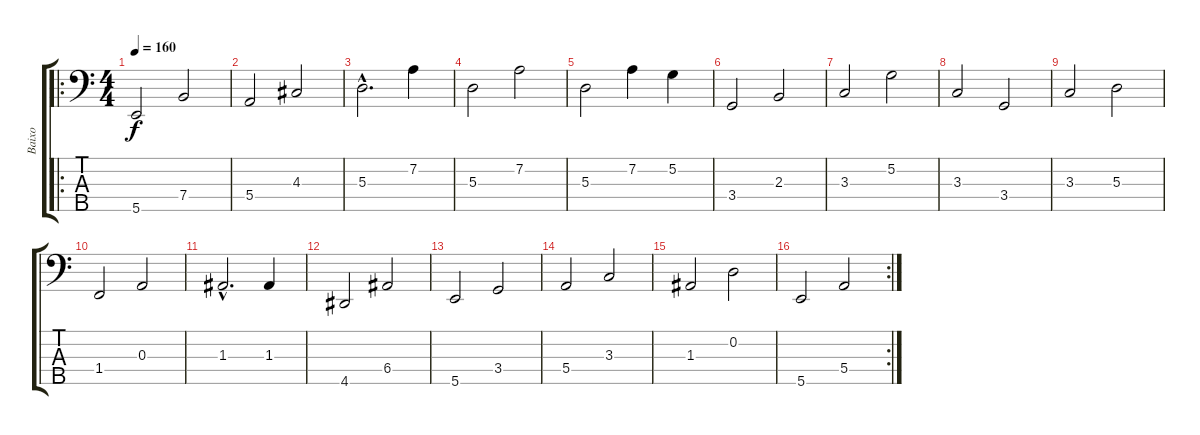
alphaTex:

\track ("Baixo" "Baixo") {instrument electricbassfinger}
\staff {score tabs}
\tuning (G2 D2 A1 E1 B0) {hide}
\ro
\ts (4 4)
\tempo 160
\clef f4
\ks c
5.5.2{dy f} 7.4.2 |
5.4.2 4.3.2 |
5.3{hac}.2{d} 7.2.4 |
5.3.2 7.2.2 |
5.3.2 7.2.4 5.2.4 |
3.4.2 2.3.2 |
3.3.2 5.2.2 |
3.3.2 3.4.2 |
3.3.2 5.3.2 |
1.4.2 0.3.2 |
1.3{hac}.2{d} 1.3.4 |
4.5.2 6.4.2 |
5.5.2 3.4.2 |
5.4.2 3.3.2 |
1.3.2 0.2.2 |
\rc 2
5.5.2 5.4.2
